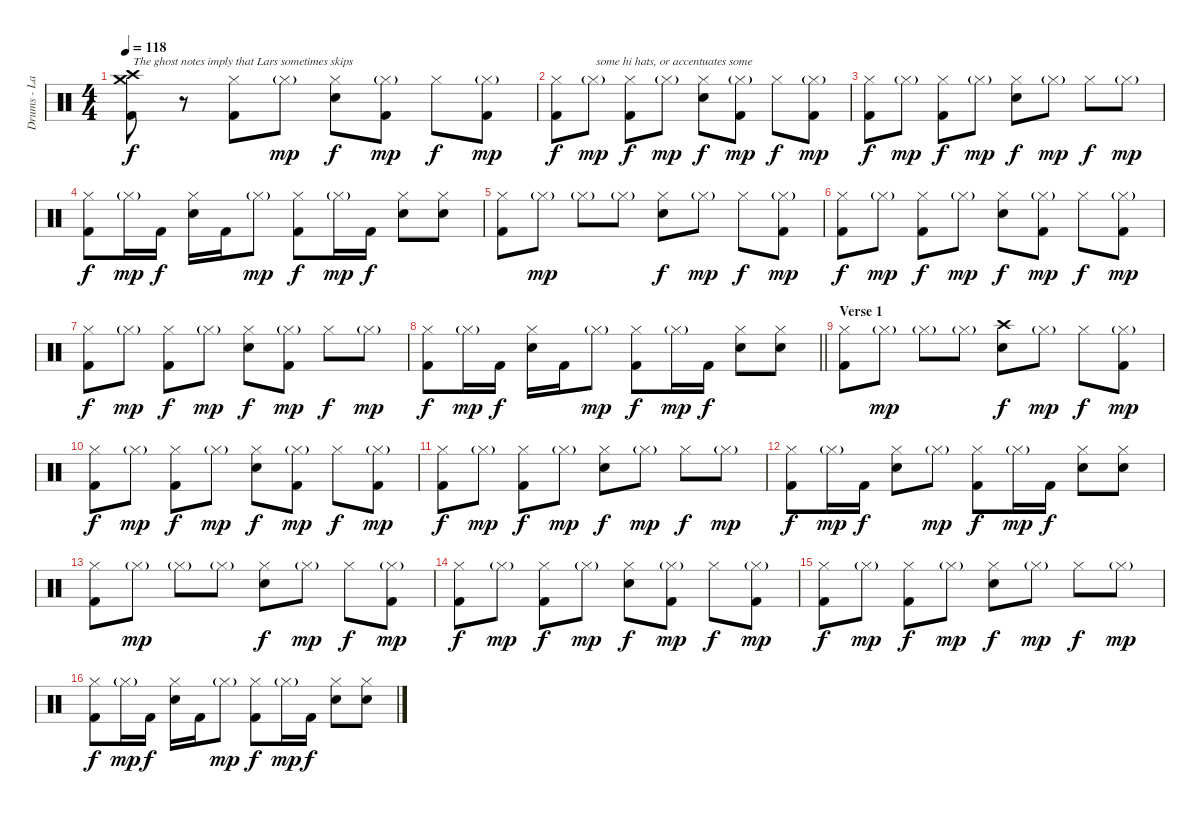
\track ("Drums - Lars" "Drums - La") {instrument percussion}
\staff {score}
\articulation defaults
\ts (4 4)
\tempo 118
\clef neutral
\ks c
("Crash high (hit)" "Crash medium (hit)" "Kick (hit) 2").8{txt "The ghost notes imply that Lars sometimes skips" dy f} r.8 ("Hi-Hat (closed)" "Kick (hit) 2").8 "Hi-Hat (closed)"{g}.8{dy mp} ("Hi-Hat (closed)" "Electric Snare (hit)").8{dy f} ("Hi-Hat (closed)"{g} "Kick (hit) 2").8{dy mp} "Hi-Hat (closed)".8{dy f} ("Hi-Hat (closed)"{g} "Kick (hit) 2").8{dy mp} |
("Hi-Hat (closed)" "Kick (hit) 2").8{dy f} "Hi-Hat (closed)"{g}.8{txt " some hi hats, or accentuates some" dy mp} ("Hi-Hat (closed)" "Kick (hit) 2").8{dy f} "Hi-Hat (closed)"{g}.8{dy mp} ("Hi-Hat (closed)" "Electric Snare (hit)").8{dy f} ("Hi-Hat (closed)"{g} "Kick (hit) 2").8{dy mp} "Hi-Hat (closed)".8{dy f} ("Hi-Hat (closed)"{g} "Kick (hit) 2").8{dy mp} |
("Hi-Hat (closed)" "Kick (hit) 2").8{dy f} "Hi-Hat (closed)"{g}.8{dy mp} ("Hi-Hat (closed)" "Kick (hit) 2").8{dy f} "Hi-Hat (closed)"{g}.8{dy mp} ("Hi-Hat (closed)" "Electric Snare (hit)").8{dy f} "Hi-Hat (closed)"{g}.8{dy mp} "Hi-Hat (closed)".8{dy f} "Hi-Hat (closed)"{g}.8{dy mp} |
("Hi-Hat (closed)" "Kick (hit) 2").8{dy f} "Hi-Hat (closed)"{g}.16{dy mp} "Kick (hit) 2".16{dy f} ("Hi-Hat (closed)" "Electric Snare (hit)").16 "Kick (hit) 2".16 "Hi-Hat (closed)"{g}.8{dy mp} ("Hi-Hat (closed)" "Kick (hit) 2").8{dy f} "Hi-Hat (closed)"{g}.16{dy mp} "Kick (hit) 2".16{dy f} ("Hi-Hat (closed)" "Electric Snare (hit)").8 ("Hi-Hat (closed)" "Electric Snare (hit)").8 |
("Hi-Hat (closed)" "Kick (hit) 2").8 "Hi-Hat (closed)"{g}.8{dy mp} "Hi-Hat (closed)"{g}.8 "Hi-Hat (closed)"{g}.8 ("Hi-Hat (closed)" "Electric Snare (hit)").8{dy f} "Hi-Hat (closed)"{g}.8{dy mp} "Hi-Hat (closed)".8{dy f} ("Hi-Hat (closed)"{g} "Kick (hit) 2").8{dy mp} |
("Hi-Hat (closed)" "Kick (hit) 2").8{dy f} "Hi-Hat (closed)"{g}.8{dy mp} ("Hi-Hat (closed)" "Kick (hit) 2").8{dy f} "Hi-Hat (closed)"{g}.8{dy mp} ("Hi-Hat (closed)" "Electric Snare (hit)").8{dy f} ("Hi-Hat (closed)"{g} "Kick (hit) 2").8{dy mp} "Hi-Hat (closed)".8{dy f} ("Hi-Hat (closed)"{g} "Kick (hit) 2").8{dy mp} |
("Hi-Hat (closed)" "Kick (hit) 2").8{dy f} "Hi-Hat (closed)"{g}.8{dy mp} ("Hi-Hat (closed)" "Kick (hit) 2").8{dy f} "Hi-Hat (closed)"{g}.8{dy mp} ("Hi-Hat (closed)" "Electric Snare (hit)").8{dy f} ("Hi-Hat (closed)"{g} "Kick (hit) 2").8{dy mp} "Hi-Hat (closed)".8{dy f} "Hi-Hat (closed)"{g}.8{dy mp} |
\barLineRight lightlight
("Hi-Hat (closed)" "Kick (hit) 2").8{dy f} "Hi-Hat (closed)"{g}.16{dy mp} "Kick (hit) 2".16{dy f} ("Hi-Hat (closed)" "Electric Snare (hit)").16 "Kick (hit) 2".16 "Hi-Hat (closed)"{g}.8{dy mp} ("Hi-Hat (closed)" "Kick (hit) 2").8{dy f} "Hi-Hat (closed)"{g}.16{dy mp} "Kick (hit) 2".16{dy f} ("Hi-Hat (closed)" "Electric Snare (hit)").8 ("Hi-Hat (closed)" "Electric Snare (hit)").8 |
\section ("" "Verse 1")
("Hi-Hat (closed)" "Kick (hit) 2").8 "Hi-Hat (closed)"{g}.8{dy mp} "Hi-Hat (closed)"{g}.8 "Hi-Hat (closed)"{g}.8 ("Crash high (hit)" "Electric Snare (hit)").8{dy f} "Hi-Hat (closed)"{g}.8{dy mp} "Hi-Hat (closed)".8{dy f} ("Hi-Hat (closed)"{g} "Kick (hit) 2").8{dy mp} |
("Hi-Hat (closed)" "Kick (hit) 2").8{dy f} "Hi-Hat (closed)"{g}.8{dy mp} ("Hi-Hat (closed)" "Kick (hit) 2").8{dy f} "Hi-Hat (closed)"{g}.8{dy mp} ("Hi-Hat (closed)" "Electric Snare (hit)").8{dy f} ("Hi-Hat (closed)"{g} "Kick (hit) 2").8{dy mp} "Hi-Hat (closed)".8{dy f} ("Hi-Hat (closed)"{g} "Kick (hit) 2").8{dy mp} |
("Hi-Hat (closed)" "Kick (hit) 2").8{dy f} "Hi-Hat (closed)"{g}.8{dy mp} ("Hi-Hat (closed)" "Kick (hit) 2").8{dy f} "Hi-Hat (closed)"{g}.8{dy mp} ("Hi-Hat (closed)" "Electric Snare (hit)").8{dy f} "Hi-Hat (closed)"{g}.8{dy mp} "Hi-Hat (closed)".8{dy f} "Hi-Hat (closed)"{g}.8{dy mp} |
("Hi-Hat (closed)" "Kick (hit) 2").8{dy f} "Hi-Hat (closed)"{g}.16{dy mp} "Kick (hit) 2".16{dy f} ("Hi-Hat (closed)" "Electric Snare (hit)").8 "Hi-Hat (closed)"{g}.8{dy mp} ("Hi-Hat (closed)" "Kick (hit) 2").8{dy f} "Hi-Hat (closed)"{g}.16{dy mp} "Kick (hit) 2".16{dy f} ("Hi-Hat (closed)" "Electric Snare (hit)").8 ("Hi-Hat (closed)" "Electric Snare (hit)").8 |
("Hi-Hat (closed)" "Kick (hit) 2").8 "Hi-Hat (closed)"{g}.8{dy mp} "Hi-Hat (closed)"{g}.8 "Hi-Hat (closed)"{g}.8 ("Hi-Hat (closed)" "Electric Snare (hit)").8{dy f} "Hi-Hat (closed)"{g}.8{dy mp} "Hi-Hat (closed)".8{dy f} ("Hi-Hat (closed)"{g} "Kick (hit) 2").8{dy mp} |
("Hi-Hat (closed)" "Kick (hit) 2").8{dy f} "Hi-Hat (closed)"{g}.8{dy mp} ("Hi-Hat (closed)" "Kick (hit) 2").8{dy f} "Hi-Hat (closed)"{g}.8{dy mp} ("Hi-Hat (closed)" "Electric Snare (hit)").8{dy f} ("Hi-Hat (closed)"{g} "Kick (hit) 2").8{dy mp} "Hi-Hat (closed)".8{dy f} ("Hi-Hat (closed)"{g} "Kick (hit) 2").8{dy mp} |
("Hi-Hat (closed)" "Kick (hit) 2").8{dy f} "Hi-Hat (closed)"{g}.8{dy mp} ("Hi-Hat (closed)" "Kick (hit) 2").8{dy f} "Hi-Hat (closed)"{g}.8{dy mp} ("Hi-Hat (closed)" "Electric Snare (hit)").8{dy f} "Hi-Hat (closed)"{g}.8{dy mp} "Hi-Hat (closed)".8{dy f} "Hi-Hat (closed)"{g}.8{dy mp} |
("Hi-Hat (closed)" "Kick (hit) 2").8{dy f} "Hi-Hat (closed)"{g}.16{dy mp} "Kick (hit) 2".16{dy f} ("Hi-Hat (closed)" "Electric Snare (hit)").16 "Kick (hit) 2".16 "Hi-Hat (closed)"{g}.8{dy mp} ("Hi-Hat (closed)" "Kick (hit) 2").8{dy f} "Hi-Hat (closed)"{g}.16{dy mp} "Kick (hit) 2".16{dy f} ("Hi-Hat (closed)" "Electric Snare (hit)").8 ("Hi-Hat (closed)" "Electric Snare (hit)").8
